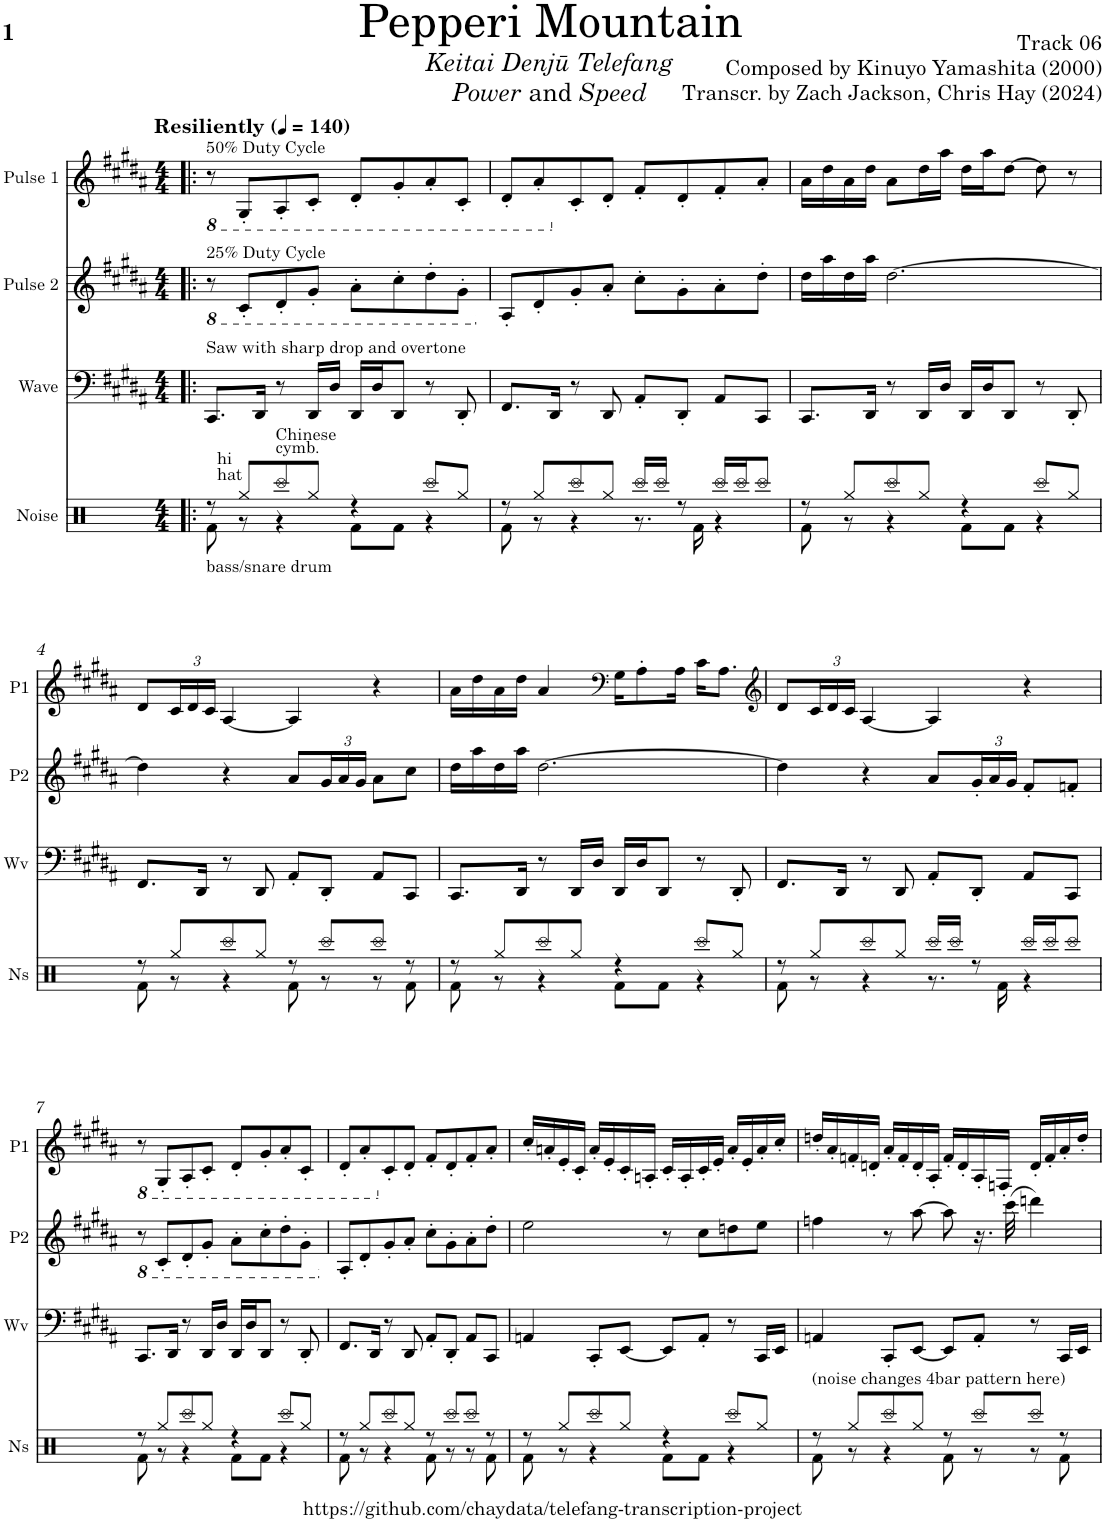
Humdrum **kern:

**kern	**kern	**kern	**kern
*part4	*part3	*part2	*part1
*staff4	*staff3	*staff2	*staff1
*I"Noise	*I"Wave	*I"Pulse 2	*I"Pulse 1
*I'Ns	*I'Wv	*I'P2	*I'P1
*clefX	*clefF4	*clefG2	*clefG2
*k[]	*k[f#c#g#d#a#]	*k[f#c#g#d#a#]	*k[f#c#g#d#a#]
*M4/4	*M4/4	*M4/4	*M4/4
*MM140	*MM140	*MM140	*MM140
=1!|:	=1!|:	=1!|:	=1!|:
*^	*	*	*
*	*	*	*8ba	*
*	*	*	*	*8ba
!	!	!	!	!LO:TX:a:B:t=Resiliently
!	!	!	!	!LO:TX:a:t=50% Duty Cycle
!	!	!	!LO:TX:a:t=25% Duty Cycle	!
!	!	!LO:TX:a:t=Saw with sharp drop and overtone	!	!
!LO:TX:b:t=bass/snare drum	!	!	!	!
8r	8Rf\	8.CC#/L	8r	8r
!LO:TX:a:t=hi	!	!	!	!
!LO:TX:a:t=hat	!	!	!	!
8Rgg/L	8r	.	8C#'/L	8GG#'/L
.	.	16DD#/Jk	.	.
!LO:TX:a:t=Chinese	!	!	!	!
!LO:TX:a:t=cymb.	!	!	!	!
8Rccc/	4r	8r	8D#'/	8AA#'/
8Rgg/J	.	16DD#/LL	8G#'/J	8C#'/J
.	.	16D#/JJ	.	.
4r	8Rf\L	16DD#/LL	8A#'\L	8D#'/L
.	.	16D#/J	.	.
.	8Rf\J	8DD#/J	8c#'\	8G#'/
8Rccc/L	4r	8r	8d#'\	8A#'/
8Rgg/J	.	8DD#'/	8G#'\J	8C#'/J
=2	=2	=2	=2	=2
*	*	*	*X8ba	*
8r	8Rf\	8.FF#/L	8A#'/L	8D#'/L
8Rgg/L	8r	.	8d#'/	8A#'/
.	.	16DD#/Jk	.	.
*	*	*	*	*X8ba
8Rccc/	4r	8r	8g#'/	8c#'/
8Rgg/J	.	8DD#/	8a#'/J	8d#'/J
16Rccc/LL	8.r	8AA#'/L	8cc#'\L	8f#'/L
16Rccc/JJ	.	.	.	.
8r	.	8DD#'/J	8g#'\	8d#'/
.	16Rf\	.	.	.
16Rccc/LL	4r	8AA#/L	8a#'\	8f#'/
16Rccc/J	.	.	.	.
8Rccc/J	.	8CC#/J	8dd#'\J	8a#'/J
=3	=3	=3	=3	=3
8r	8Rf\	8.CC#/L	16dd#\LL	16a#\LL
.	.	.	16aa#\	16dd#\
8Rgg/L	8r	.	16dd#\	16a#\
.	.	16DD#/Jk	16aa#\JJ	16dd#\JJ
8Rccc/	4r	8r	[2.dd#\	8a#\L
8Rgg/J	.	16DD#/LL	.	16dd#\L
.	.	16D#/JJ	.	16aa#\JJ
4r	8Rf\L	16DD#/LL	.	16dd#\LL
.	.	16D#/J	.	16aa#\J
.	8Rf\J	8DD#/J	.	[8dd#\J
8Rccc/L	4r	8r	.	8dd#\]
8Rgg/J	.	8DD#'/	.	8r
!!LO:LB:g=z
=4	=4	=4	=4	=4
8r	8Rf\	8.FF#/L	4dd#\]	8d#/L
*	*	*	*	*Xbrackettup
8Rgg/L	8r	.	.	24c#/L
.	.	.	.	24d#/
.	.	16DD#/Jk	.	.
.	.	.	.	24c#/JJ
8Rccc/	4r	8r	4r	[4A#/
8Rgg/J	.	8DD#/	.	.
8r	8Rf\	8AA#'/L	8a#/L	4A#/]
*	*	*	*Xbrackettup	*
8Rccc/L	8r	8DD#'/J	24g#/L	.
.	.	.	24a#/	.
.	.	.	24g#/JJ	.
8Rccc/J	8r	8AA#/L	8a#\L	4r
8r	8Rf\	8CC#/J	8cc#\J	.
=5	=5	=5	=5	=5
8r	8Rf\	8.CC#/L	16dd#\LL	16a#\LL
.	.	.	16aa#\	16dd#\
8Rgg/L	8r	.	16dd#\	16a#\
.	.	16DD#/Jk	16aa#\JJ	16dd#\JJ
8Rccc/	4r	8r	[2.dd#\	4a#/
8Rgg/J	.	16DD#/LL	.	.
.	.	16D#/JJ	.	.
*	*	*	*	*clefF4
4r	8Rf\L	16DD#/LL	.	16G#\KL
.	.	16D#/J	.	8A#'\
.	8Rf\J	8DD#/J	.	.
.	.	.	.	16A#\Jk
8Rccc/L	4r	8r	.	16c#\KL
.	.	.	.	8.A#\J
8Rgg/J	.	8DD#'/	.	.
=6	=6	=6	=6	=6
*	*	*	*	*clefG2
8r	8Rf\	8.FF#/L	4dd#\]	8d#/L
8Rgg/L	8r	.	.	24c#/L
.	.	.	.	24d#/
.	.	16DD#/Jk	.	.
.	.	.	.	24c#/JJ
8Rccc/	4r	8r	4r	[4A#/
8Rgg/J	.	8DD#/	.	.
16Rccc/LL	8.r	8AA#'/L	8a#/L	4A#/]
16Rccc/JJ	.	.	.	.
8r	.	8DD#'/J	24g#'/L	.
.	.	.	24a#/	.
.	16Rf\	.	.	.
.	.	.	24g#/JJ	.
16Rccc/LL	4r	8AA#/L	8f#'/L	4r
16Rccc/J	.	.	.	.
8Rccc/J	.	8CC#/J	8fn'/J	.
!!LO:LB:g=z
=7	=7	=7	=7	=7
*	*	*	*8ba	*
*	*	*	*	*8ba
8r	8Rf\	8.CC#/L	8r	8r
8Rgg/L	8r	.	8C#'/L	8GG#'/L
.	.	16DD#/Jk	.	.
8Rccc/	4r	8r	8D#'/	8AA#'/
8Rgg/J	.	16DD#/LL	8G#'/J	8C#'/J
.	.	16D#/JJ	.	.
4r	8Rf\L	16DD#/LL	8A#'\L	8D#'/L
.	.	16D#/J	.	.
.	8Rf\J	8DD#/J	8c#'\	8G#'/
8Rccc/L	4r	8r	8d#'\	8A#'/
8Rgg/J	.	8DD#'/	8G#'\J	8C#'/J
=8	=8	=8	=8	=8
*	*	*	*X8ba	*
8r	8Rf\	8.FF#/L	8A#'/L	8D#'/L
8Rgg/L	8r	.	8d#'/	8A#'/
.	.	16DD#/Jk	.	.
*	*	*	*	*X8ba
8Rccc/	4r	8r	8g#'/	8c#'/
8Rgg/J	.	8DD#/	8a#'/J	8d#'/J
8r	8Rf\	8AA#'/L	8cc#'\L	8f#'/L
8Rccc/L	8r	8DD#'/J	8g#'\	8d#'/
8Rccc/J	8r	8AA#/L	8a#'\	8f#'/
8r	8Rf\	8CC#/J	8dd#'\J	8a#'/J
=9	=9	=9	=9	=9
8r	8Rf\	4AAn/	2ee\	16cc#'/LL
.	.	.	.	16an'/
8Rgg/L	8r	.	.	16e'/
.	.	.	.	16c#'/JJ
8Rccc/	4r	8CC#'/L	.	16a'/LL
.	.	.	.	16e'/
8Rgg/J	.	[8EE/J	.	16c#'/
.	.	.	.	16An'/JJ
4r	8Rf\L	8EE/L]	8r	16c#'/LL
.	.	.	.	16A'/
.	8Rf\J	8AA'/J	8cc#\L	16c#'/
.	.	.	.	16e'/JJ
8Rccc/L	4r	8r	8ddn\	16a'/LL
.	.	.	.	16e'/
8Rgg/J	.	16CC#/LL	8ee\J	16a'/
.	.	16EE/JJ	.	16cc#'/JJ
=10	=10	=10	=10	=10
!LO:TX:a:t=(noise changes 4bar pattern here)	!	!	!	!
8r	8Rf\	4AAn/	4ffn\	16ddn'/LL
.	.	.	.	16a#'/
8Rgg/L	8r	.	.	16fn'/
.	.	.	.	16dn'/JJ
8Rccc/	4r	8CC#'/L	8r	16a#'/LL
.	.	.	.	16f'/
8Rgg/J	.	[8EE/J	[8aa#\	16d'/
.	.	.	.	16A#'/JJ
8r	8Rf\	8EE/L]	8aa#\]	16f'/LL
.	.	.	.	16d'/
8Rccc/L	8r	8AA'/J	16.r	16A#'/
.	.	.	.	16Fn'/JJ
.	.	.	(32ccc#\	.
8Rccc/J	8r	8r	4dddn\)	16d'/LL
.	.	.	.	16f'/
8r	8Rf\	16CC#/LL	.	16a#'/
.	.	16EE/JJ	.	16dd'/JJ
*v	*v	*	*	*
=	=	=	=
*-	*-	*-	*-
